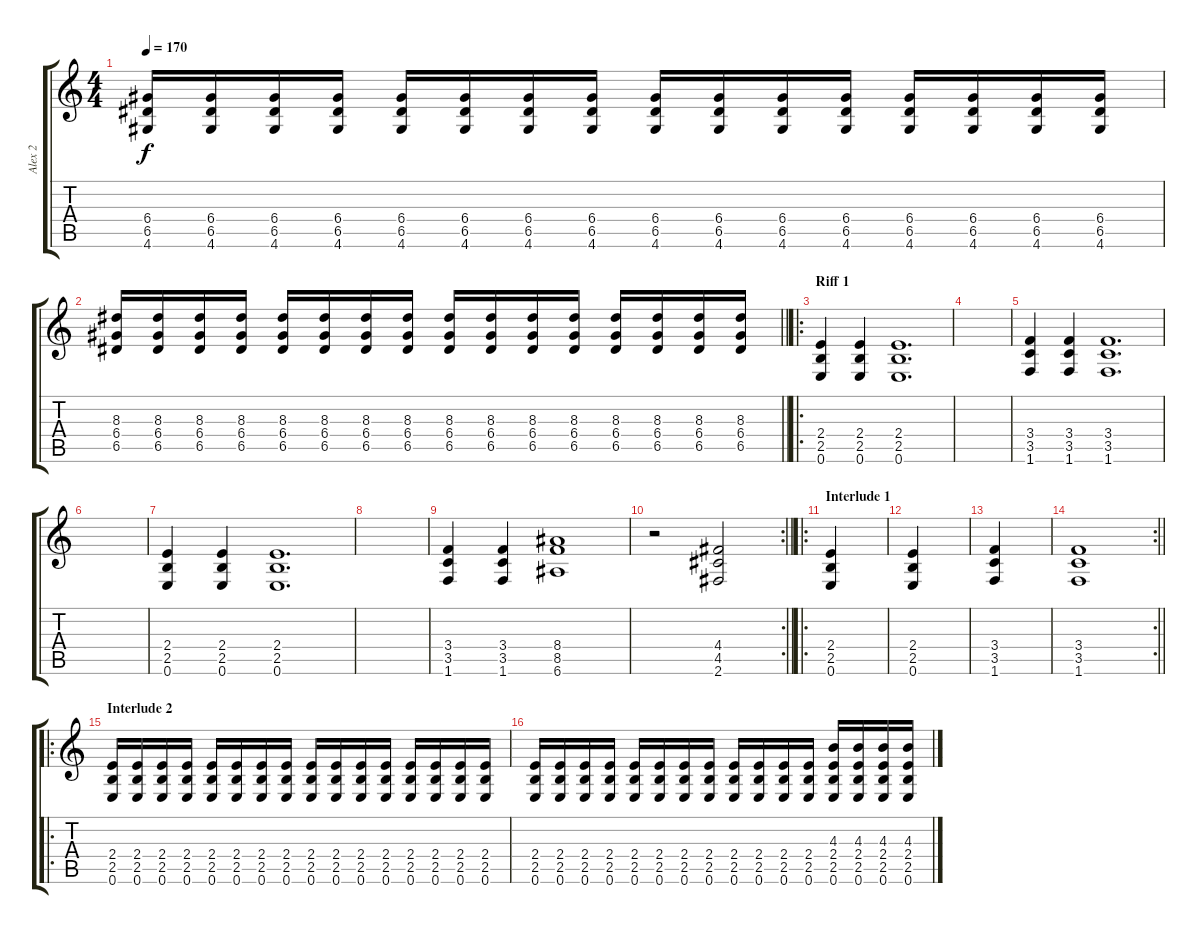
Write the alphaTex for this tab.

\track ("Alex 2" "Alex 2") {instrument overdrivenguitar}
\staff {score tabs}
\tuning (E4 B3 G3 D3 A2 E2) {hide}
\ts (4 4)
\tempo 170
\clef g2
\ks c
(6.4 6.5 4.6).16{dy f} (6.4 6.5 4.6).16 (6.4 6.5 4.6).16 (6.4 6.5 4.6).16 (6.4 6.5 4.6).16 (6.4 6.5 4.6).16 (6.4 6.5 4.6).16 (6.4 6.5 4.6).16 (6.4 6.5 4.6).16 (6.4 6.5 4.6).16 (6.4 6.5 4.6).16 (6.4 6.5 4.6).16 (6.4 6.5 4.6).16 (6.4 6.5 4.6).16 (6.4 6.5 4.6).16 (6.4 6.5 4.6).16 |
\barLineRight lightlight
(8.3 6.4 6.5).16 (8.3 6.4 6.5).16 (8.3 6.4 6.5).16 (8.3 6.4 6.5).16 (8.3 6.4 6.5).16 (8.3 6.4 6.5).16 (8.3 6.4 6.5).16 (8.3 6.4 6.5).16 (8.3 6.4 6.5).16 (8.3 6.4 6.5).16 (8.3 6.4 6.5).16 (8.3 6.4 6.5).16 (8.3 6.4 6.5).16 (8.3 6.4 6.5).16 (8.3 6.4 6.5).16 (8.3 6.4 6.5).16 |
\ro
\section ("" "Riff 1")
(2.4 2.5 0.6).4 (2.4 2.5 0.6).4 (2.4 2.5 0.6).1{d} |
|
(3.4 3.5 1.6).4 (3.4 3.5 1.6).4 (3.4 3.5 1.6).1{d} |
|
(2.4 2.5 0.6).4 (2.4 2.5 0.6).4 (2.4 2.5 0.6).1{d} |
|
(3.4 3.5 1.6).4 (3.4 3.5 1.6).4 (8.4 8.5 6.6).1 |
\rc 2
\barLineRight lightlight
r.2 (4.4 4.5 2.6).2 |
\ro
\section ("" "Interlude 1")
(2.4 2.5 0.6).4 |
(2.4 2.5 0.6).4 |
(3.4 3.5 1.6).4 |
\rc 2
\barLineRight lightlight
(3.4 3.5 1.6).1 |
\ro
\section ("" "Interlude 2")
(2.4 2.5 0.6).16 (2.4 2.5 0.6).16 (2.4 2.5 0.6).16 (2.4 2.5 0.6).16 (2.4 2.5 0.6).16 (2.4 2.5 0.6).16 (2.4 2.5 0.6).16 (2.4 2.5 0.6).16 (2.4 2.5 0.6).16 (2.4 2.5 0.6).16 (2.4 2.5 0.6).16 (2.4 2.5 0.6).16 (2.4 2.5 0.6).16 (2.4 2.5 0.6).16 (2.4 2.5 0.6).16 (2.4 2.5 0.6).16 |
(2.4 2.5 0.6).16 (2.4 2.5 0.6).16 (2.4 2.5 0.6).16 (2.4 2.5 0.6).16 (2.4 2.5 0.6).16 (2.4 2.5 0.6).16 (2.4 2.5 0.6).16 (2.4 2.5 0.6).16 (2.4 2.5 0.6).16 (2.4 2.5 0.6).16 (2.4 2.5 0.6).16 (2.4 2.5 0.6).16 (4.3 2.4 2.5 0.6).16 (4.3 2.4 2.5 0.6).16 (4.3 2.4 2.5 0.6).16 (4.3 2.4 2.5 0.6).16
